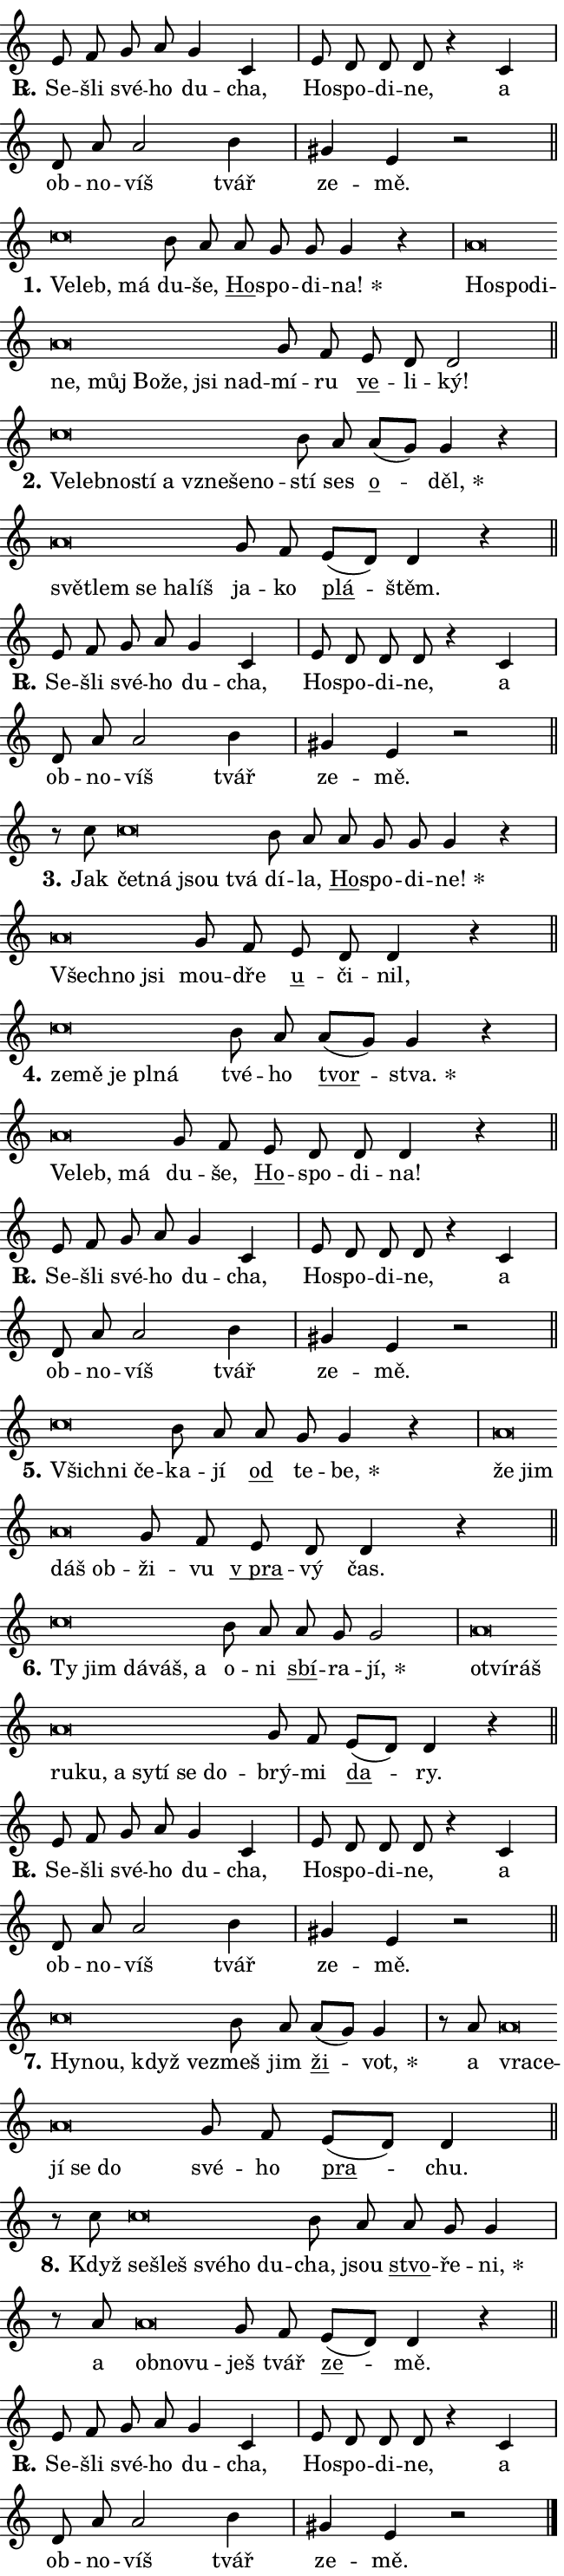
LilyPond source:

\version "2.24.0"
\header { tagline = "" }
\paper {
  indent = 0\cm
  top-margin = 0\cm
  right-margin = 0.13\cm % to fit lyric hyphens
  bottom-margin = 0\cm
  left-margin = 0\cm
  paper-width = 11\cm
  page-breaking = #ly:one-page-breaking
  system-system-spacing.basic-distance = #11
  score-system-spacing.basic-distance = #11
  ragged-last = ##f
}


%% Author: Thomas Morley
%% https://lists.gnu.org/archive/html/lilypond-user/2020-05/msg00002.html
#(define (line-position grob)
"Returns position of @var[grob} in current system:
   @code{'start}, if at first time-step
   @code{'end}, if at last time-step
   @code{'middle} otherwise
"
  (let* ((col (ly:item-get-column grob))
         (ln (ly:grob-object col 'left-neighbor))
         (rn (ly:grob-object col 'right-neighbor))
         (col-to-check-left (if (ly:grob? ln) ln col))
         (col-to-check-right (if (ly:grob? rn) rn col))
         (break-dir-left
           (and
             (ly:grob-property col-to-check-left 'non-musical #f)
             (ly:item-break-dir col-to-check-left)))
         (break-dir-right
           (and
             (ly:grob-property col-to-check-right 'non-musical #f)
             (ly:item-break-dir col-to-check-right))))
        (cond ((eqv? 1 break-dir-left) 'start)
              ((eqv? -1 break-dir-right) 'end)
              (else 'middle))))

#(define (tranparent-at-line-position vctor)
  (lambda (grob)
  "Relying on @code{line-position} select the relevant enry from @var{vctor}.
Used to determine transparency,"
    (case (line-position grob)
      ((end) (not (vector-ref vctor 0)))
      ((middle) (not (vector-ref vctor 1)))
      ((start) (not (vector-ref vctor 2))))))

noteHeadBreakVisibility =
#(define-music-function (break-visibility)(vector?)
"Makes @code{NoteHead}s transparent relying on @var{break-visibility}"
#{
  \override NoteHead.transparent =
    #(tranparent-at-line-position break-visibility)
#})

#(define delete-ledgers-for-transparent-note-heads
  (lambda (grob)
    "Reads whether a @code{NoteHead} is transparent.
If so this @code{NoteHead} is removed from @code{'note-heads} from
@var{grob}, which is supposed to be @code{LedgerLineSpanner}.
As a result ledgers are not printed for this @code{NoteHead}"
    (let* ((nhds-array (ly:grob-object grob 'note-heads))
           (nhds-list
             (if (ly:grob-array? nhds-array)
                 (ly:grob-array->list nhds-array)
                 '()))
           ;; Relies on the transparent-property being done before
           ;; Staff.LedgerLineSpanner.after-line-breaking is executed.
           ;; This is fragile ...
           (to-keep
             (remove
               (lambda (nhd)
                 (ly:grob-property nhd 'transparent #f))
               nhds-list)))
      ;; TODO find a better method to iterate over grob-arrays, similiar
      ;; to filter/remove etc for lists
      ;; For now rebuilt from scratch
      (set! (ly:grob-object grob 'note-heads)  '())
      (for-each
        (lambda (nhd)
          (ly:pointer-group-interface::add-grob grob 'note-heads nhd))
        to-keep))))

squashNotes = {
  \override NoteHead.X-extent = #'(-0.2 . 0.2)
  \override NoteHead.Y-extent = #'(-0.75 . 0)
  \override NoteHead.stencil =
    #(lambda (grob)
       (let ((pos (ly:grob-property grob 'staff-position)))
         (begin
           (if (< pos -7) (display "ERROR: Lower brevis then expected\n") (display ""))
           (if (<= pos -6) ly:text-interface::print ly:note-head::print))))
}
unSquashNotes = {
  \revert NoteHead.X-extent
  \revert NoteHead.Y-extent
  \revert NoteHead.stencil
}

hideNotes = \noteHeadBreakVisibility #begin-of-line-visible
unHideNotes = \noteHeadBreakVisibility #all-visible

% work-around for resetting accidentals
% https://lilypond.org/doc/v2.23/Documentation/notation/displaying-rhythms#unmetered-music
cadenzaMeasure = {
  \cadenzaOff
  \partial 1024 s1024
  \cadenzaOn
}

#(define-markup-command (accent layout props text) (markup?)
  "Underline accented syllable"
  (interpret-markup layout props
    #{\markup \override #'(offset . 4.3) \underline { #text }#}))

responsum = \markup \concat {
  "R" \hspace #-1.05 \path #0.1 #'((moveto 0 0.07) (lineto 0.9 0.8)) \hspace #0.05 "."
}

spaceSize = #0.6828661417322834 % exact space size for TeX Gyre Schola

\layout {
  \context {
    \Staff
    \remove "Time_signature_engraver"
    \override LedgerLineSpanner.after-line-breaking = #delete-ledgers-for-transparent-note-heads
  }
  \context {
    \Lyrics {
      \override LyricSpace.minimum-distance = \spaceSize
      \override LyricText.font-name = #"TeX Gyre Schola"
      \override LyricText.font-size = 1
      \override StanzaNumber.font-name = #"TeX Gyre Schola Bold"
      \override StanzaNumber.font-size = 1
    }
  }
  \context {
    \Score 
    \override NoteHead.text =
      #(lambda (grob) 
        (let ((pos (ly:grob-property grob 'staff-position)))
          #{\markup {
            \combine
              \halign #-0.55 \raise #(if (= pos -6) 0 0.5) \override #'(thickness . 2) \draw-line #'(3.2 . 0)
              \musicglyph "noteheads.sM1"
          }#}))
  }
}

% magnetic-lyrics.ily
%
%   written by
%     Jean Abou Samra <jean@abou-samra.fr>
%     Werner Lemberg <wl@gnu.org>
%
%   adapted by
%     Jiri Hon <jiri.hon@gmail.com>
%
% Version 2022-Apr-15

% https://www.mail-archive.com/lilypond-user@gnu.org/msg149350.html

#(define (Left_hyphen_pointer_engraver context)
   "Collect syllable-hyphen-syllable occurrences in lyrics and store
them in properties.  This engraver only looks to the left.  For
example, if the lyrics input is @code{foo -- bar}, it does the
following.

@itemize @bullet
@item
Set the @code{text} property of the @code{LyricHyphen} grob between
@q{foo} and @q{bar} to @code{foo}.

@item
Set the @code{left-hyphen} property of the @code{LyricText} grob with
text @q{foo} to the @code{LyricHyphen} grob between @q{foo} and
@q{bar}.
@end itemize

Use this auxiliary engraver in combination with the
@code{lyric-@/text::@/apply-@/magnetic-@/offset!} hook."
   (let ((hyphen #f)
         (text #f))
     (make-engraver
      (acknowledgers
       ((lyric-syllable-interface engraver grob source-engraver)
        (set! text grob)))
      (end-acknowledgers
       ((lyric-hyphen-interface engraver grob source-engraver)
        ;(when (not (grob::has-interface grob 'lyric-space-interface))
          (set! hyphen grob)));)
      ((stop-translation-timestep engraver)
       (when (and text hyphen)
         (ly:grob-set-object! text 'left-hyphen hyphen))
       (set! text #f)
       (set! hyphen #f)))))

#(define (lyric-text::apply-magnetic-offset! grob)
   "If the space between two syllables is less than the value in
property @code{LyricText@/.details@/.squash-threshold}, move the right
syllable to the left so that it gets concatenated with the left
syllable.

Use this function as a hook for
@code{LyricText@/.after-@/line-@/breaking} if the
@code{Left_@/hyphen_@/pointer_@/engraver} is active."
   (let ((hyphen (ly:grob-object grob 'left-hyphen #f)))
     (when hyphen
       (let ((left-text (ly:spanner-bound hyphen LEFT)))
         (when (grob::has-interface left-text 'lyric-syllable-interface)
           (let* ((common (ly:grob-common-refpoint grob left-text X))
                  (this-x-ext (ly:grob-extent grob common X))
                  (left-x-ext
                   (begin
                     ;; Trigger magnetism for left-text.
                     (ly:grob-property left-text 'after-line-breaking)
                     (ly:grob-extent left-text common X)))
                  ;; `delta` is the gap width between two syllables.
                  (delta (- (interval-start this-x-ext)
                            (interval-end left-x-ext)))
                  (details (ly:grob-property grob 'details))
                  (threshold (assoc-get 'squash-threshold details 0.2)))
             (when (< delta threshold)
               (let* (;; We have to manipulate the input text so that
                      ;; ligatures crossing syllable boundaries are not
                      ;; disabled.  For languages based on the Latin
                      ;; script this is essentially a beautification.
                      ;; However, for non-Western scripts it can be a
                      ;; necessity.
                      (lt (ly:grob-property left-text 'text))
                      (rt (ly:grob-property grob 'text))
                      (is-space (grob::has-interface hyphen 'lyric-space-interface))
                      (space (if is-space " " ""))
                      (extra-delta (if is-space spaceSize 0))
                      ;; Append new syllable.
                      (ltrt-space (if (and (string? lt) (string? rt))
                                (string-append lt space rt)
                                (make-concat-markup (list lt space rt))))
                      ;; Right-align `ltrt` to the right side.
                      (ltrt-space-markup (grob-interpret-markup
                               grob
                               (make-translate-markup
                                (cons (interval-length this-x-ext) 0)
                                (make-right-align-markup ltrt-space)))))
                 (begin
                   ;; Don't print `left-text`.
                   (ly:grob-set-property! left-text 'stencil #f)
                   ;; Set text and stencil (which holds all collected
                   ;; syllables so far) and shift it to the left.
                   (ly:grob-set-property! grob 'text ltrt-space)
                   (ly:grob-set-property! grob 'stencil ltrt-space-markup)
                   (ly:grob-translate-axis! grob (- (- delta extra-delta)) X))))))))))


#(define (lyric-hyphen::displace-bounds-first grob)
   ;; Make very sure this callback isn't triggered too early.
   (let ((left (ly:spanner-bound grob LEFT))
         (right (ly:spanner-bound grob RIGHT)))
     (ly:grob-property left 'after-line-breaking)
     (ly:grob-property right 'after-line-breaking)
     (ly:lyric-hyphen::print grob)))

squashThreshold = #0.4

\layout {
  \context {
    \Lyrics
    \consists #Left_hyphen_pointer_engraver
    \override LyricText.after-line-breaking =
      #lyric-text::apply-magnetic-offset!
    \override LyricHyphen.stencil = #lyric-hyphen::displace-bounds-first
    \override LyricText.details.squash-threshold = \squashThreshold
    \override LyricHyphen.minimum-distance = 0
    \override LyricHyphen.minimum-length = \squashThreshold
  }
}

squashText = \override LyricText.details.squash-threshold = 9999
unSquashText = \override LyricText.details.squash-threshold = \squashThreshold

leftText = \override LyricText.self-alignment-X = #LEFT
unLeftText = \revert LyricText.self-alignment-X

starOffset = #(lambda (grob) 
                (let ((x_offset (ly:self-alignment-interface::aligned-on-x-parent grob)))
                  (if (= x_offset 0) 0 (+ x_offset 1.2))))

star = #(define-music-function (syllable)(string?)
"Append star separator at the end of a syllable"
#{
  \once \override LyricText.X-offset = #starOffset
  \lyricmode { \markup {
    #syllable
    \override #'((font-name . "TeX Gyre Schola Bold")) \hspace #0.2 \lower #0.65 \larger "*"
  } }
#})

starAccent = #(define-music-function (syllable)(string?)
"Append star separator at the end of a syllable and make accent"
#{
  \once \override LyricText.X-offset = #starOffset
  \lyricmode { \markup {
    \accent #syllable
    \override #'((font-name . "TeX Gyre Schola Bold")) \hspace #0.2 \lower #0.65 \larger "*"
  } }
#})

breath = #(define-music-function (syllable)(string?)
"Append breathing indicator at the end of a syllable"
#{
  \lyricmode { \markup { #syllable "+" } }
#})

optionalBreath = #(define-music-function (syllable)(string?)
"Append optional breathing indicator at the end of a syllable"
#{
  \lyricmode { \markup { #syllable "(+)" } }
#})


\score {
    <<
        \new Voice = "melody" { \cadenzaOn \key c \major \relative { e'8 f g a g4 c, \cadenzaMeasure \bar "|" e8 d d d r4 c \cadenzaMeasure \bar "|" d8 a' a2 b4 \cadenzaMeasure \bar "|" gis e r2 \cadenzaMeasure \bar "||" \break } }
        \new Lyrics \lyricsto "melody" { \lyricmode { \set stanza = \responsum
Se -- šli své -- ho du -- cha, Ho -- spo -- di -- ne, a ob -- no -- víš tvář ze -- mě. } }
    >>
    \layout {}
}

\score {
    <<
        \new Voice = "melody" { \cadenzaOn \key c \major \relative { \squashNotes c''\breve*1/16 \hideNotes \breve*1/16 \breve*1/16 \bar "" \unHideNotes \unSquashNotes b8 a \bar "" a g g g4 r \cadenzaMeasure \bar "|" \squashNotes a\breve*1/16 \hideNotes \breve*1/16 \bar "" \breve*1/16 \bar "" \breve*1/16 \bar "" \breve*1/16 \bar "" \breve*1/16 \bar "" \breve*1/16 \bar "" \breve*1/16 \breve*1/16 \bar "" \unHideNotes \unSquashNotes g8 f \bar "" e d d2 \cadenzaMeasure \bar "||" \break } }
        \new Lyrics \lyricsto "melody" { \lyricmode { \set stanza = "1."
\leftText Ve -- \squashText leb, má \unLeftText \unSquashText du -- še, \markup \accent Ho -- spo -- di -- \star na! \leftText Ho -- \squashText spo -- di -- ne, můj Bo -- že, jsi nad -- \unLeftText \unSquashText mí -- ru \markup \accent ve -- li -- ký! } }
    >>
    \layout {}
}

\score {
    <<
        \new Voice = "melody" { \cadenzaOn \key c \major \relative { \squashNotes c''\breve*1/16 \hideNotes \breve*1/16 \bar "" \breve*1/16 \bar "" \breve*1/16 \bar "" \breve*1/16 \bar "" \breve*1/16 \bar "" \breve*1/16 \breve*1/16 \bar "" \unHideNotes \unSquashNotes b8 a \bar "" a[( g)] g4 r \cadenzaMeasure \bar "|" \squashNotes a\breve*1/16 \hideNotes \breve*1/16 \bar "" \breve*1/16 \bar "" \breve*1/16 \breve*1/16 \bar "" \unHideNotes \unSquashNotes g8 f \bar "" e[( d)] d4 r \cadenzaMeasure \bar "||" \break } }
        \new Lyrics \lyricsto "melody" { \lyricmode { \set stanza = "2."
\leftText Ve -- \squashText leb -- no -- stí a vzne -- še -- no -- \unLeftText \unSquashText stí ses \markup \accent o -- \star děl, \leftText svě -- \squashText tlem se ha -- líš \unLeftText \unSquashText ja -- ko \markup \accent plá -- štěm. } }
    >>
    \layout {}
}

\score {
    <<
        \new Voice = "melody" { \cadenzaOn \key c \major \relative { e'8 f g a g4 c, \cadenzaMeasure \bar "|" e8 d d d r4 c \cadenzaMeasure \bar "|" d8 a' a2 b4 \cadenzaMeasure \bar "|" gis e r2 \cadenzaMeasure \bar "||" \break } }
        \new Lyrics \lyricsto "melody" { \lyricmode { \set stanza = \responsum
Se -- šli své -- ho du -- cha, Ho -- spo -- di -- ne, a ob -- no -- víš tvář ze -- mě. } }
    >>
    \layout {}
}

\score {
    <<
        \new Voice = "melody" { \cadenzaOn \key c \major \relative { r8 c''8 \squashNotes c\breve*1/16 \hideNotes \breve*1/16 \bar "" \breve*1/16 \breve*1/16 \bar "" \unHideNotes \unSquashNotes b8 a \bar "" a g g g4 r \cadenzaMeasure \bar "|" \squashNotes a\breve*1/16 \hideNotes \breve*1/16 \breve*1/16 \bar "" \unHideNotes \unSquashNotes g8 f \bar "" e d d4 r \cadenzaMeasure \bar "||" \break } }
        \new Lyrics \lyricsto "melody" { \lyricmode { \set stanza = "3."
Jak \leftText čet -- \squashText ná jsou tvá \unLeftText \unSquashText dí -- la, \markup \accent Ho -- spo -- di -- \star ne! \leftText Všech -- \squashText no jsi \unLeftText \unSquashText mou -- dře \markup \accent u -- či -- nil, } }
    >>
    \layout {}
}

\score {
    <<
        \new Voice = "melody" { \cadenzaOn \key c \major \relative { \squashNotes c''\breve*1/16 \hideNotes \breve*1/16 \bar "" \breve*1/16 \bar "" \breve*1/16 \breve*1/16 \bar "" \unHideNotes \unSquashNotes b8 a \bar "" a[( g)] g4 r \cadenzaMeasure \bar "|" \squashNotes a\breve*1/16 \hideNotes \breve*1/16 \breve*1/16 \bar "" \unHideNotes \unSquashNotes g8 f \bar "" e d d d4 r \cadenzaMeasure \bar "||" \break } }
        \new Lyrics \lyricsto "melody" { \lyricmode { \set stanza = "4."
\leftText ze -- \squashText mě je pl -- ná \unLeftText \unSquashText tvé -- ho \markup \accent tvor -- \star stva. \leftText Ve -- \squashText leb, má \unLeftText \unSquashText du -- še, \markup \accent Ho -- spo -- di -- na! } }
    >>
    \layout {}
}

\score {
    <<
        \new Voice = "melody" { \cadenzaOn \key c \major \relative { e'8 f g a g4 c, \cadenzaMeasure \bar "|" e8 d d d r4 c \cadenzaMeasure \bar "|" d8 a' a2 b4 \cadenzaMeasure \bar "|" gis e r2 \cadenzaMeasure \bar "||" \break } }
        \new Lyrics \lyricsto "melody" { \lyricmode { \set stanza = \responsum
Se -- šli své -- ho du -- cha, Ho -- spo -- di -- ne, a ob -- no -- víš tvář ze -- mě. } }
    >>
    \layout {}
}

\score {
    <<
        \new Voice = "melody" { \cadenzaOn \key c \major \relative { \squashNotes c''\breve*1/16 \hideNotes \breve*1/16 \breve*1/16 \bar "" \unHideNotes \unSquashNotes b8 a \bar "" a g g4 r \cadenzaMeasure \bar "|" \squashNotes a\breve*1/16 \hideNotes \breve*1/16 \bar "" \breve*1/16 \breve*1/16 \bar "" \unHideNotes \unSquashNotes g8 f \bar "" e d d4 r \cadenzaMeasure \bar "||" \break } }
        \new Lyrics \lyricsto "melody" { \lyricmode { \set stanza = "5."
\leftText Všich -- \squashText ni če -- \unLeftText \unSquashText ka -- jí \markup \accent od te -- \star be, \leftText že \squashText jim dáš ob -- \unLeftText \unSquashText ži -- vu \markup \accent "v pra" -- vý čas. } }
    >>
    \layout {}
}

\score {
    <<
        \new Voice = "melody" { \cadenzaOn \key c \major \relative { \squashNotes c''\breve*1/16 \hideNotes \breve*1/16 \bar "" \breve*1/16 \bar "" \breve*1/16 \breve*1/16 \bar "" \unHideNotes \unSquashNotes b8 a \bar "" a g g2 \cadenzaMeasure \bar "|" \squashNotes a\breve*1/16 \hideNotes \breve*1/16 \bar "" \breve*1/16 \bar "" \breve*1/16 \bar "" \breve*1/16 \bar "" \breve*1/16 \bar "" \breve*1/16 \bar "" \breve*1/16 \bar "" \breve*1/16 \breve*1/16 \bar "" \unHideNotes \unSquashNotes g8 f \bar "" e[( d)] d4 r \cadenzaMeasure \bar "||" \break } }
        \new Lyrics \lyricsto "melody" { \lyricmode { \set stanza = "6."
\leftText Ty \squashText jim dá -- váš, a \unLeftText \unSquashText o -- ni \markup \accent sbí -- ra -- \star jí, \leftText o -- \squashText tví -- ráš ru -- ku, a sy -- tí se do -- \unLeftText \unSquashText brý -- mi \markup \accent da -- ry. } }
    >>
    \layout {}
}

\score {
    <<
        \new Voice = "melody" { \cadenzaOn \key c \major \relative { e'8 f g a g4 c, \cadenzaMeasure \bar "|" e8 d d d r4 c \cadenzaMeasure \bar "|" d8 a' a2 b4 \cadenzaMeasure \bar "|" gis e r2 \cadenzaMeasure \bar "||" \break } }
        \new Lyrics \lyricsto "melody" { \lyricmode { \set stanza = \responsum
Se -- šli své -- ho du -- cha, Ho -- spo -- di -- ne, a ob -- no -- víš tvář ze -- mě. } }
    >>
    \layout {}
}

\score {
    <<
        \new Voice = "melody" { \cadenzaOn \key c \major \relative { \squashNotes c''\breve*1/16 \hideNotes \breve*1/16 \bar "" \breve*1/16 \breve*1/16 \bar "" \unHideNotes \unSquashNotes b8 a \bar "" a[( g)] g4 \cadenzaMeasure \bar "|" r8 a8 \squashNotes a\breve*1/16 \hideNotes \breve*1/16 \bar "" \breve*1/16 \bar "" \breve*1/16 \breve*1/16 \bar "" \unHideNotes \unSquashNotes g8 f \bar "" e[( d)] d4 \cadenzaMeasure \bar "||" \break } }
        \new Lyrics \lyricsto "melody" { \lyricmode { \set stanza = "7."
\leftText Hy -- \squashText nou, když ve -- \unLeftText \unSquashText zmeš jim \markup \accent ži -- \star vot, a \leftText vra -- \squashText ce -- jí se do \unLeftText \unSquashText své -- ho \markup \accent pra -- chu. } }
    >>
    \layout {}
}

\score {
    <<
        \new Voice = "melody" { \cadenzaOn \key c \major \relative { r8 c''8 \squashNotes c\breve*1/16 \hideNotes \breve*1/16 \bar "" \breve*1/16 \bar "" \breve*1/16 \breve*1/16 \bar "" \unHideNotes \unSquashNotes b8 a \bar "" a g g4 \cadenzaMeasure \bar "|" r8 a8 \squashNotes a\breve*1/16 \hideNotes \breve*1/16 \breve*1/16 \bar "" \unHideNotes \unSquashNotes g8 f \bar "" e[( d)] d4 r \cadenzaMeasure \bar "||" \break } }
        \new Lyrics \lyricsto "melody" { \lyricmode { \set stanza = "8."
Když \leftText se -- \squashText šleš své -- ho du -- \unLeftText \unSquashText cha, jsou \markup \accent stvo -- ře -- \star ni, a \leftText ob -- \squashText no -- vu -- \unLeftText \unSquashText ješ tvář \markup \accent ze -- mě. } }
    >>
    \layout {}
}

\score {
    <<
        \new Voice = "melody" { \cadenzaOn \key c \major \relative { e'8 f g a g4 c, \cadenzaMeasure \bar "|" e8 d d d r4 c \cadenzaMeasure \bar "|" d8 a' a2 b4 \cadenzaMeasure \bar "|" gis e r2 \cadenzaMeasure \bar "||" \break } \bar "|." }
        \new Lyrics \lyricsto "melody" { \lyricmode { \set stanza = \responsum
Se -- šli své -- ho du -- cha, Ho -- spo -- di -- ne, a ob -- no -- víš tvář ze -- mě. } }
    >>
    \layout {}
}
